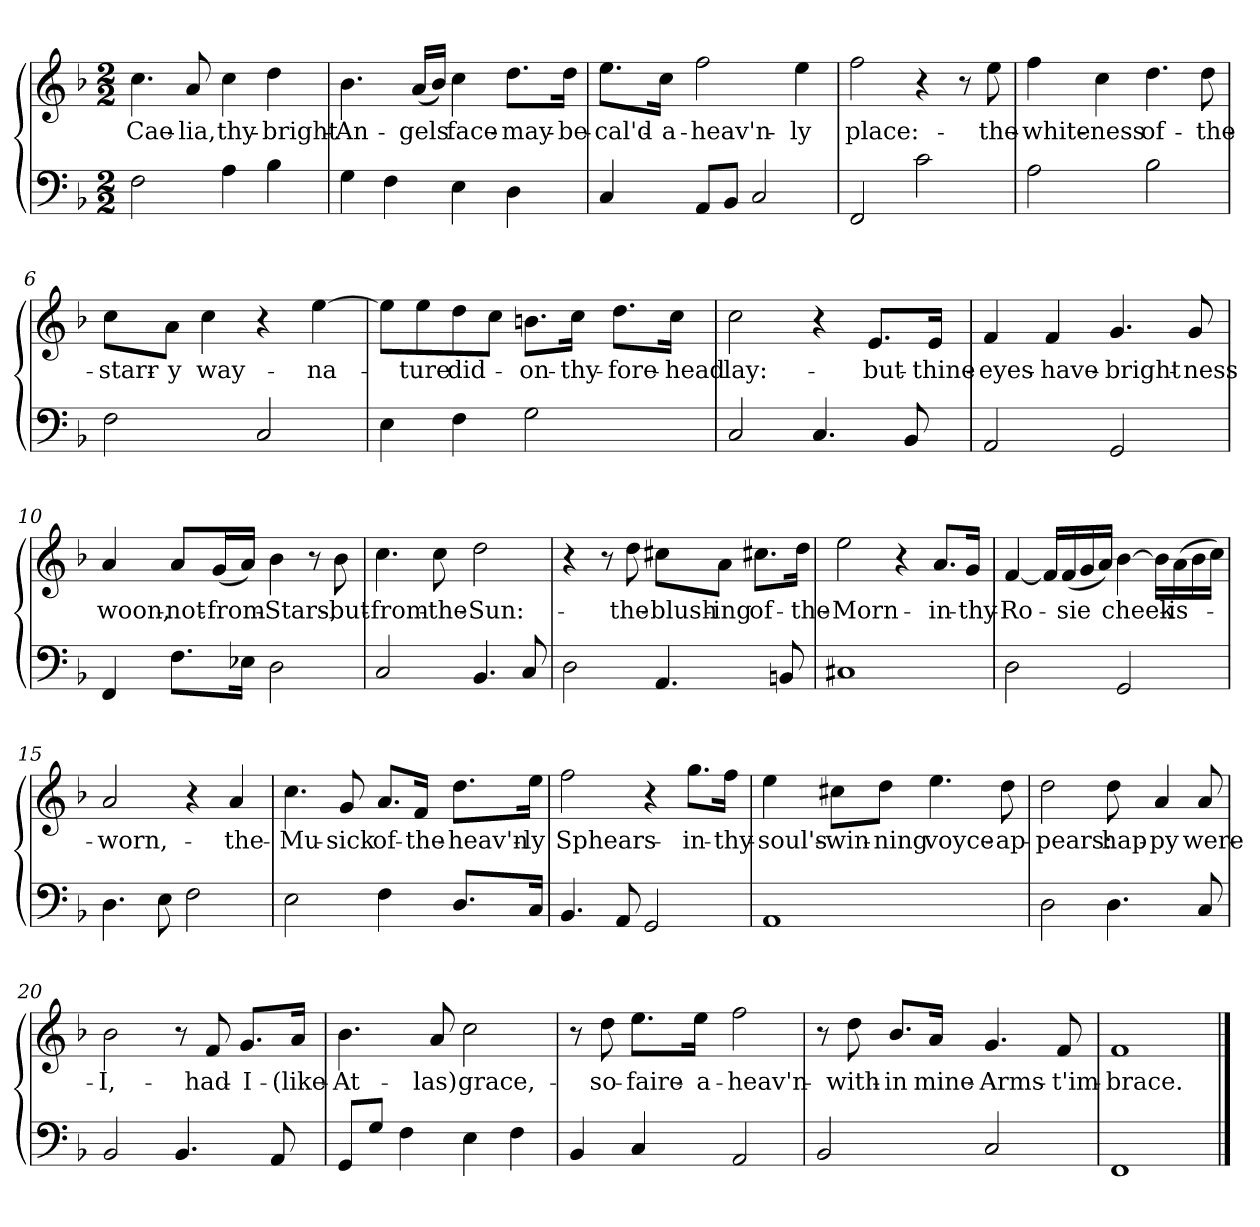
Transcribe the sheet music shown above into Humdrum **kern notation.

**kern	**kern	**text
*part2	*part1	*part1
*staff2	*staff1	*staff1
*clefF4	*clefG2	*
*k[b-]	*k[b-]	*
*F:	*F:	*
*M2/2	*M2/2	*
=1	=1	=1
2F\	4.cc\	Cae-
.	8a/	-lia,
4A\	4cc\	thy-
4B-\	4dd\	bright-
=2	=2	=2
4G\	4.b-\	An-
4F\	.	.
.	(16a/LL	-gels
.	16b-/JJ)	.
4E\	4cc\	face-
4D\	8.dd\L	may-
.	16dd\Jk	be-
=3	=3	=3
4C/	8.ee\L	cal'd-
.	16cc\Jk	a-
8AA/L	2ff\	heav'n-
8BB-/J	.	.
2C/	.	.
.	4ee\	-ly
=4	=4	=4
2FF/	2ff\	place:-
2c\	4r	.
.	8r	.
.	8ee\	the-
=5	=5	=5
2A\	4ff\	white-
.	4cc\	-ness
2B-\	4.dd\	of-
.	8dd\	the-
!!LO:LB:g=z
=6	=6	=6
2F\	8cc\L	starr-
.	8a\J	-y
.	4cc\	way-
2C/	4r	.
.	[4ee\	na-
=7	=7	=7
4E\	8ee\L]	.
.	8ee\	-ture
4F\	8dd\	did-
.	8cc\J	.
2G\	8.bn\L	on-
.	16cc\Jk	thy-
.	8.dd\L	fore-
.	16cc\Jk	-head
=8	=8	=8
2C/	2cc\	lay:-
4.C/	4r	.
.	8.e/L	but-
8BB-/	.	.
.	16e/Jk	thine-
=9	=9	=9
2AA/	4f/	eyes-
.	4f/	have-
2GG/	4.g/	bright-
.	8g/	-ness
!!LO:LB:g=z
=10	=10	=10
4FF/	4a/	woon,-
8.F\L	8a/L	not-
.	(16g/L	from-
16E-X\Jk	16a/JJ)	.
2D\	4b-\	Stars,-
.	8r	.
.	8b-\	but-
=11	=11	=11
2C/	4.cc\	from-
.	8cc\	the-
4.BB-/	2dd\	Sun:-
8C/	.	.
=12	=12	=12
2D\	4r	.
.	8r	.
.	8dd\	the-
4.AA/	8cc#X\L	blush-
.	8a\J	-ing
.	8.cc#X\L	of-
8BBn/	.	.
.	16dd\Jk	the-
=13	=13	=13
1C#X/	2ee\	Morn-
.	4r	.
.	8.a/L	in-
.	16g/Jk	thy-
!!LO:LB:g=z
=14	=14	=14
2D\	[4f/	Ro-
.	16f/LL]	.
.	(16f/	-sie
.	16g/	.
.	16a/JJ)	.
2GG/	[4b-\	cheek-
.	16b-\LL]	.
.	(16a\	is-
.	16b-\	.
.	16cc\JJ)	.
=15	=15	=15
4.D\	2a/	worn,-
8E\	.	.
2F\	4r	.
.	4a/	the-
=16	=16	=16
2E\	4.cc\	Mu-
.	8g/	-sick
4F\	8.a/L	of-
.	16f/Jk	the-
8.D/L	8.dd\L	heav'n-
16C/Jk	16ee\Jk	-ly
=17	=17	=17
4.BB-/	2ff\	Sphears-
8AA/	.	.
2GG/	4r	.
.	8.gg\L	in-
.	16ff\Jk	thy-
=18	=18	=18
1AA/	4ee\	soul's-
.	8cc#X\L	win-
.	8dd\J	-ning
.	4.ee\	voyce-
.	8dd\	ap-
!!LO:LB:g=z
=19	=19	=19
2D\	2dd\	-pears:
4.D\	8dd\	hap-
.	4a/	-py
8C/	8a/	were-
=20	=20	=20
2BB-/	2b-\	I,-
4.BB-/	8r	.
.	8f/	had-
.	8.g/L	I-
8AA/	.	.
.	16a/Jk	(like-
=21	=21	=21
8GG/L	4.b-\	At-
8G/J	.	.
4F\	.	.
.	8a/	-las)
4E\	2cc\	grace,-
4F\	.	.
!!LO:PB:g=z
=22	=22	=22
4BB-/	8r	.
.	8dd\	so-
4C/	8.ee\L	faire-
.	16ee\Jk	a-
2AA/	2ff\	heav'n-
=23	=23	=23
2BB-/	8r	.
.	8dd\	with-
.	8.b-/L	-in
.	16a/Jk	mine-
2C/	4.g/	Arms-
.	8f/	t'im-
=24	=24	=24
1FF/	1f/	-brace.
==	==	==
*-	*-	*-
